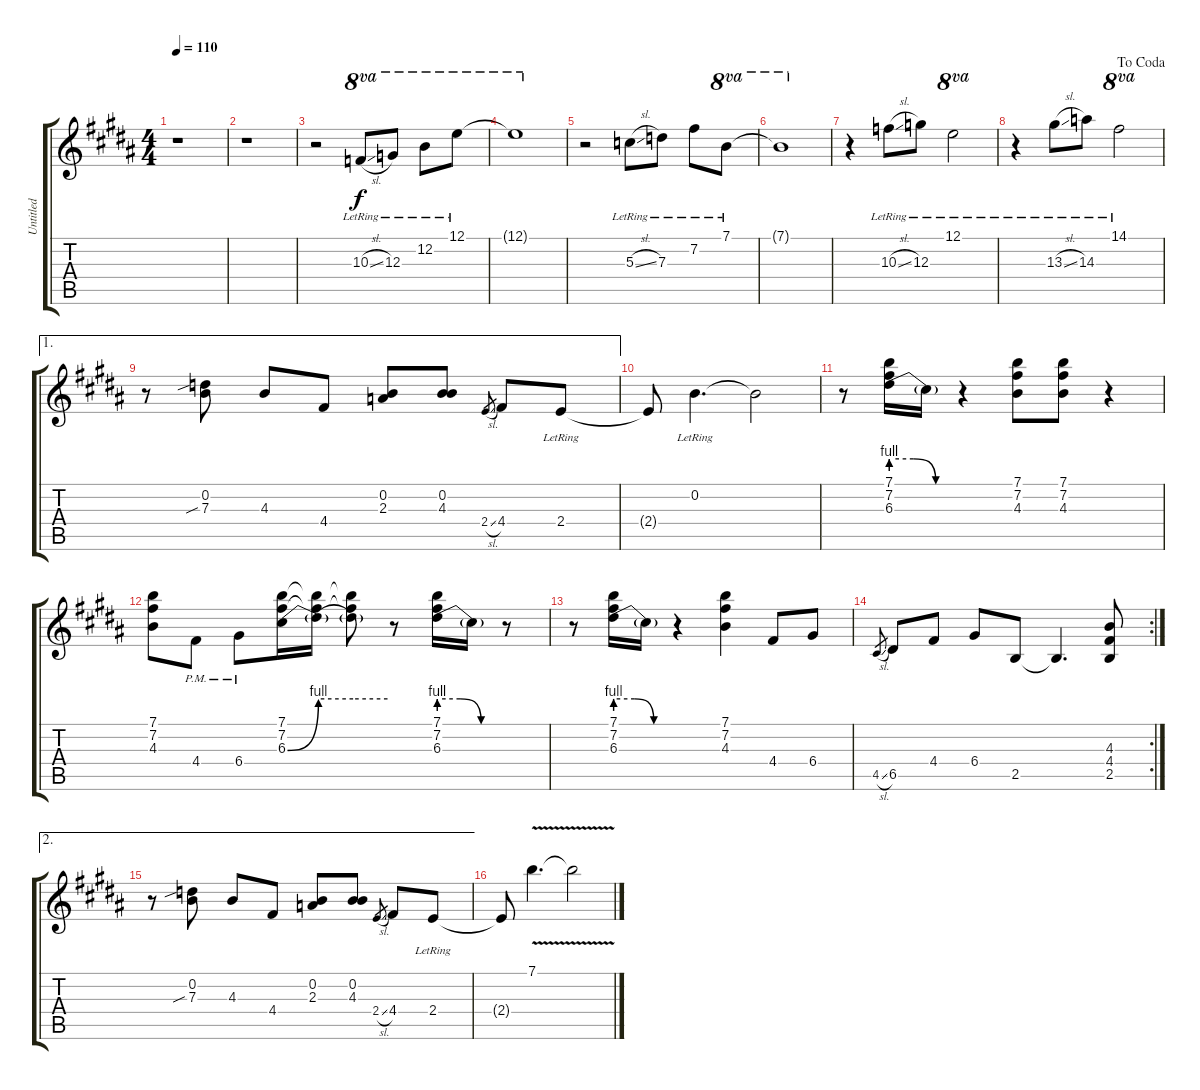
\track ("Untitled" "Untitled") {instrument distortionguitar}
\staff {score tabs}
\tuning (E4 B3 G3 D3 A2 E2) {hide}
\ts (4 4)
\tempo 110
\clef g2
\ks b
r.1{dy f} |
\ks g#minor
r.1 |
\ks b
r.2 10.3{sl lr}.8{ot 8va} 12.3{lr}.8{ot 8va} 12.2{lr}.8{ot 8va} 12.1{lr}.8{ot 8va} |
\ks g#minor
12.1{t}.1{ot 8va} |
r.2 5.3{sl lr}.8 7.3{lr}.8 7.2{lr}.8 7.1{lr}.8{ot 8va} |
\ks b
7.1{t}.1{ot 8va} |
\ks g#minor
r.4 10.3{sl lr}.8 12.3{lr}.8 12.1{lr}.2{ot 8va} |
\jump dacoda
r.4 13.3{sl lr}.8 14.3{lr}.8 14.1{lr}.2{ot 8va} |
\ae 1
\ks b
r.8 (0.2 7.3{sib}).8 4.3.8 4.4.8 (0.2 2.3).8 (0.2 4.3).8 2.4{sl}.8{gr} 4.4.8 2.4{lr}.8 |
\ks g#minor
2.4{t}.8 0.2{lr}.4{d} 0.2{t}.2 |
r.8 (7.1 7.2 6.3{be (custom 0 4 20 4 40 0 60 0)}).16 6.3{t}.16 r.4 (7.1 7.2 4.3).8 (7.1 7.2 4.3).8 r.4 |
\ks b
(7.1 7.2 4.3).8 4.4{pm}.8 6.4{pm}.8 (7.1 7.2 6.3{be (bend 0 0 60 4)}).16 (7.1{t} 7.2{t} 6.3{be (hold 0 4 60 4) t}).16 (7.1{t} 7.2{t} 6.3{be (hold 0 4 60 4) t}).8 r.8 (7.1 7.2 6.3{be (custom 0 4 20 4 40 0 60 0)}).16 6.3{t}.16 r.8 |
\ks g#minor
r.8 (7.1 7.2 6.3{be (custom 0 4 20 4 40 0 60 0)}).16 6.3{t}.16 r.4 (7.1 7.2 4.3).4 4.4.8 6.4.8 |
\rc 2
4.5{sl}.8{gr} 6.5.8 4.4.8 6.4.8 2.5.8 2.5{t}.4{d} (4.3 4.4 2.5).8 |
\ae 2
\ks b
r.8 (0.2 7.3{sib}).8 4.3.8 4.4.8 (0.2 2.3).8 (0.2 4.3).8 2.4{sl}.8{gr} 4.4.8 2.4{lr}.8 |
\ks g#minor
2.4{t}.8 7.1{v}.4{d} 7.1{v t}.2
